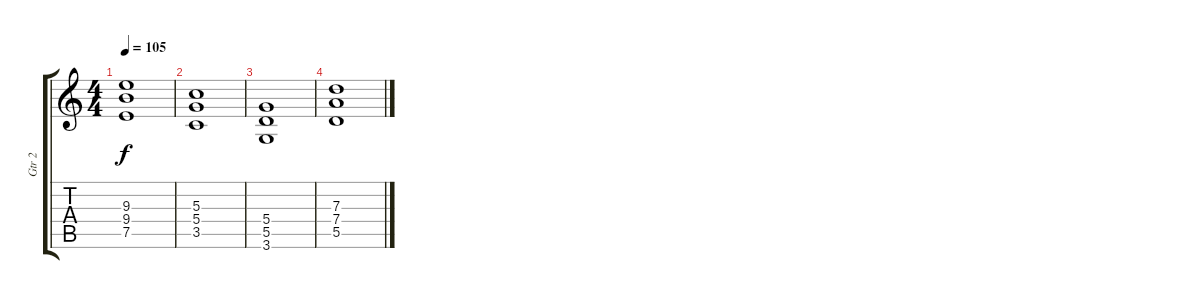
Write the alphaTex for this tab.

\track ("Gtr 2" "Gtr 2") {instrument distortionguitar}
\staff {score tabs}
\tuning (E4 B3 G3 D3 A2 E2) {hide}
\ts (4 4)
\tempo 105
\clef g2
\ks c
(9.3 9.4 7.5).1{dy f} |
(5.3 5.4 3.5).1 |
(5.4 5.5 3.6).1 |
(7.3 7.4 5.5).1
